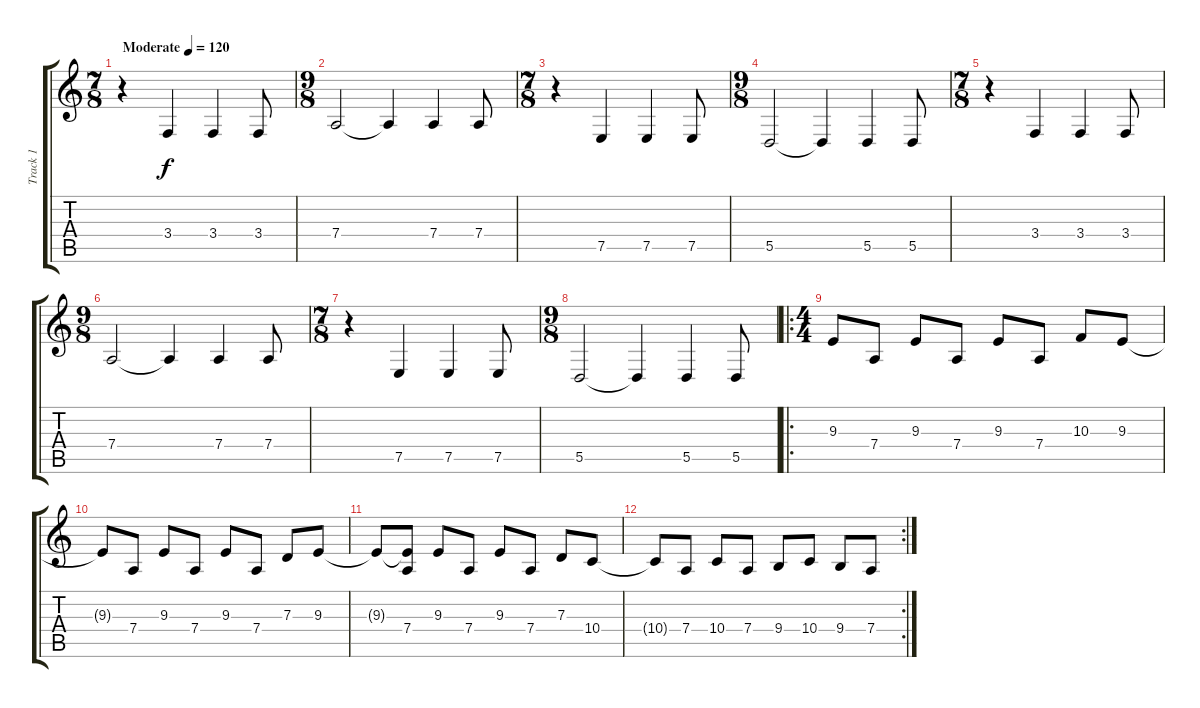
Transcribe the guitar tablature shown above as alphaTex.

\track ("Track 1" "Track 1") {instrument lead1square}
\staff {score tabs}
\tuning (E4 B3 G3 D3 A2 E2) {hide}
\ts (7 8)
\tempo (120 "Moderate")
\clef g2
\ks c
r.4{dy f instrument lead1square} 3.4.4 3.4.4 3.4.8 |
\ts (9 8)
7.4.2 7.4{t}.4 7.4.4 7.4.8 |
\ts (7 8)
r.4 7.5.4 7.5.4 7.5.8 |
\ts (9 8)
5.5.2 5.5{t}.4 5.5.4 5.5.8 |
\ts (7 8)
r.4 3.4.4 3.4.4 3.4.8 |
\ts (9 8)
7.4.2 7.4{t}.4 7.4.4 7.4.8 |
\ts (7 8)
r.4 7.5.4 7.5.4 7.5.8 |
\ts (9 8)
5.5.2 5.5{t}.4 5.5.4 5.5.8 |
\ro
\ts (4 4)
9.3.8 7.4.8 9.3.8 7.4.8 9.3.8 7.4.8 10.3.8 9.3.8 |
9.3{t}.8 7.4.8 9.3.8 7.4.8 9.3.8 7.4.8 7.3.8 9.3.8 |
9.3{t}.8 (9.3{t} 7.4).8 9.3.8 7.4.8 9.3.8 7.4.8 7.3.8 10.4.8 |
\rc 2
10.4{t}.8 7.4.8 10.4.8 7.4.8 9.4.8 10.4.8 9.4.8 7.4.8
